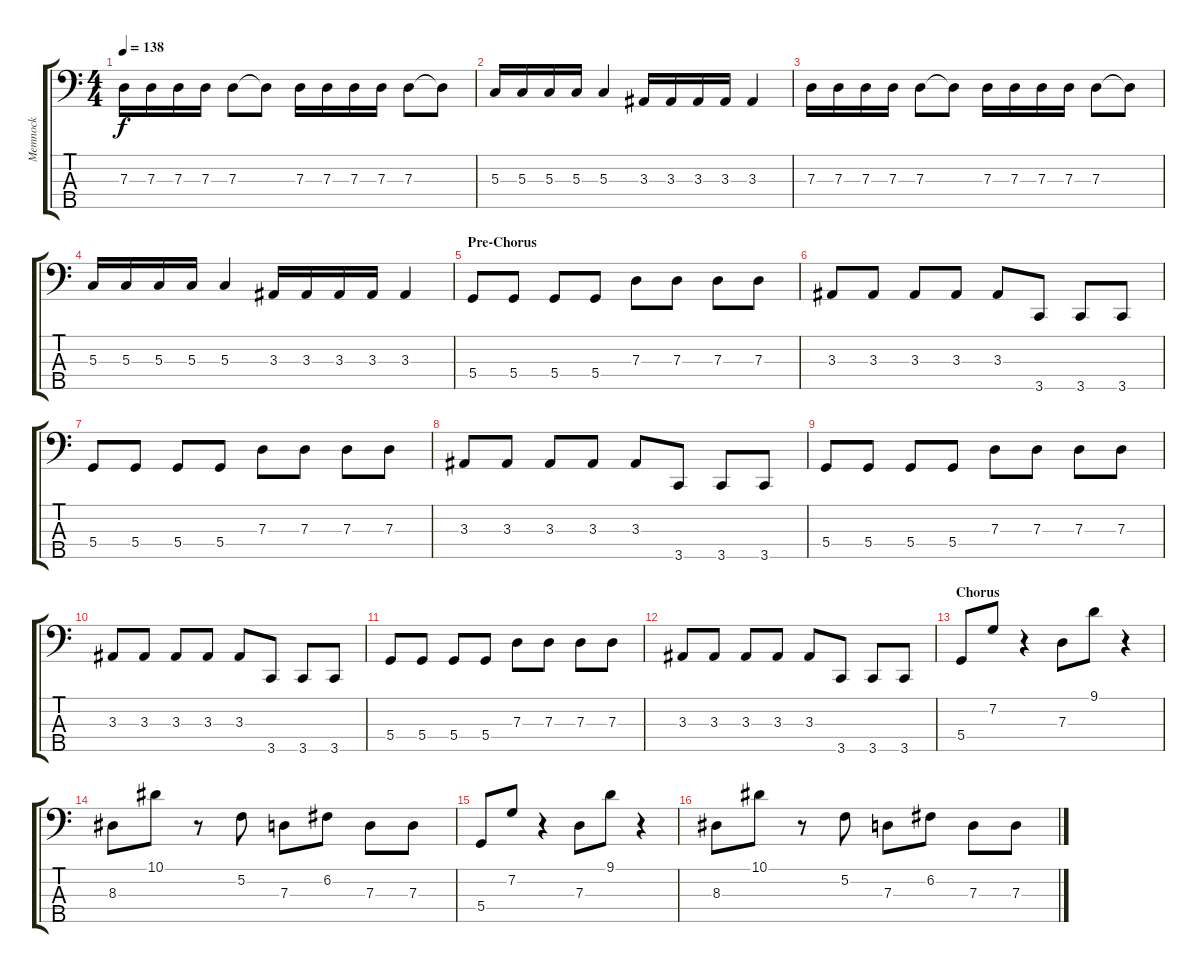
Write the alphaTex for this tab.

\track ("Memnock" "Memnock") {instrument electricbassfinger}
\staff {score tabs}
\tuning (F2 C2 G1 D1 A0) {hide}
\ts (4 4)
\tempo 138
\clef f4
\ks c
7.3.16{dy f} 7.3.16 7.3.16 7.3.16 7.3.8 7.3{t}.8 7.3.16 7.3.16 7.3.16 7.3.16 7.3.8 7.3{t}.8 |
5.3.16 5.3.16 5.3.16 5.3.16 5.3.4 3.3.16 3.3.16 3.3.16 3.3.16 3.3.4 |
7.3.16 7.3.16 7.3.16 7.3.16 7.3.8 7.3{t}.8 7.3.16 7.3.16 7.3.16 7.3.16 7.3.8 7.3{t}.8 |
5.3.16 5.3.16 5.3.16 5.3.16 5.3.4 3.3.16 3.3.16 3.3.16 3.3.16 3.3.4 |
\section ("" "Pre-Chorus")
5.4.8 5.4.8 5.4.8 5.4.8 7.3.8 7.3.8 7.3.8 7.3.8 |
3.3.8 3.3.8 3.3.8 3.3.8 3.3.8 3.5.8 3.5.8 3.5.8 |
5.4.8 5.4.8 5.4.8 5.4.8 7.3.8 7.3.8 7.3.8 7.3.8 |
3.3.8 3.3.8 3.3.8 3.3.8 3.3.8 3.5.8 3.5.8 3.5.8 |
5.4.8 5.4.8 5.4.8 5.4.8 7.3.8 7.3.8 7.3.8 7.3.8 |
3.3.8 3.3.8 3.3.8 3.3.8 3.3.8 3.5.8 3.5.8 3.5.8 |
5.4.8 5.4.8 5.4.8 5.4.8 7.3.8 7.3.8 7.3.8 7.3.8 |
3.3.8 3.3.8 3.3.8 3.3.8 3.3.8 3.5.8 3.5.8 3.5.8 |
\section ("" "Chorus")
5.4.8 7.2.8 r.4 7.3.8 9.1.8 r.4 |
8.3.8 10.1.8 r.8 5.2.8 7.3.8 6.2.8 7.3.8 7.3.8 |
5.4.8 7.2.8 r.4 7.3.8 9.1.8 r.4 |
8.3.8 10.1.8 r.8 5.2.8 7.3.8 6.2.8 7.3.8 7.3.8
